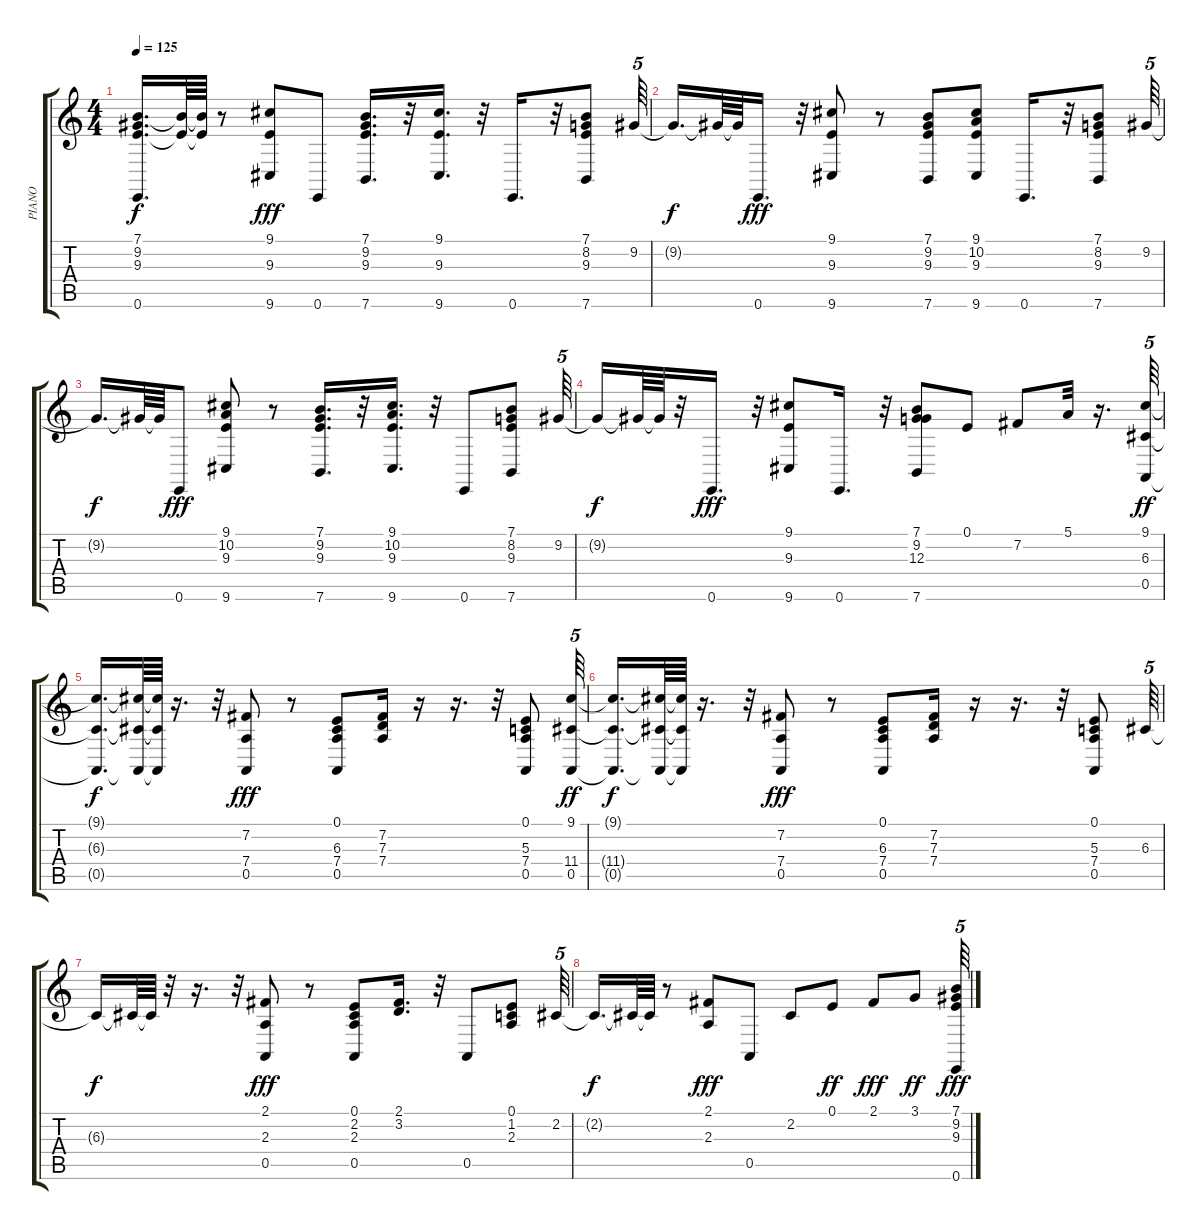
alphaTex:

\track ("PIANO" "PIANO") {instrument acousticgrandpiano}
\staff {score tabs}
\tuning (E4 B3 G3 D3 A2 E2) {hide}
\ts (4 4)
\tempo 125
\clef g2
\ks c
(7.1{t} 9.2{t} 9.3{t} 0.6{t}).16{d dy f} (7.1{t} 9.3{t}).64 (7.1{t} 9.3{t}).64 r.8 (9.1 9.3 9.6).8{dy fff} 0.6.8 (7.1 9.2 9.3 7.6).16{d} r.32 (9.1 9.3 9.6).16{d} r.32 0.6.16{d} r.32 (7.1 8.2 9.3 7.6).8 9.2.64{tu (5 4)} |
9.2{t}.16{d dy f} 9.2{t}.64 9.2{t}.64 0.6.16{d dy fff} r.32 (9.1 9.3 9.6).8 r.8 (7.1 9.2 9.3 7.6).8 (9.1 10.2 9.3 9.6).8 0.6.16{d} r.32 (7.1 8.2 9.3 7.6).8 9.2.64{tu (5 4)} |
9.2{t}.16{d dy f} 9.2{t}.64 9.2{t}.64 0.6.8{dy fff} (9.1 10.2 9.3 9.6).8 r.8 (7.1 9.2 9.3 7.6).16{d} r.32 (9.1 10.2 9.3 9.6).16{d} r.32 0.6.8 (7.1 8.2 9.3 7.6).8 9.2.64{tu (5 4)} |
9.2{t}.16{dy f} 9.2{t}.64 9.2{t}.64 r.32 0.6.16{d dy fff} r.32 (9.1 9.3 9.6).8 0.6.16{d} r.32 (7.1 9.2 12.3 7.6).8 0.1.8 7.2.8 5.1.32 r.16{d} (9.1 6.3 0.5).64{tu (5 4) dy ff} |
(9.1{t} 6.3{t} 0.5{t}).16{d dy f} (9.1{t} 6.3{t} 0.5{t}).64 (9.1{t} 6.3{t} 0.5{t}).64 r.16{d} r.32 (7.2 7.4 0.5).8{dy fff} r.8 (0.1 6.3 7.4 0.5).8 (7.2 7.3 7.4).16 r.16 r.16{d} r.32 (0.1 5.3 7.4 0.5).8 (9.1 11.4 0.5).64{tu (5 4) dy ff} |
(9.1{t} 11.4{t} 0.5{t}).16{d dy f} (9.1{t} 11.4{t} 0.5{t}).64 (9.1{t} 11.4{t} 0.5{t}).64 r.16{d} r.32 (7.2 7.4 0.5).8{dy fff} r.8 (0.1 6.3 7.4 0.5).8 (7.2 7.3 7.4).16 r.16 r.16{d} r.32 (0.1 5.3 7.4 0.5).8 6.3.64{tu (5 4)} |
6.3{t}.16{dy f} 6.3{t}.64 6.3{t}.64 r.32 r.16{d} r.32 (2.1 2.3 0.5).8{dy fff} r.8 (0.1 2.2 2.3 0.5).8 (2.1 3.2).16{d} r.32 0.5.8 (0.1 1.2 2.3).8 2.2.64{tu (5 4)} |
2.2{t}.16{d dy f} 2.2{t}.64 2.2{t}.64 r.8 (2.1 2.3).8{dy fff} 0.5.8 2.2.8 0.1.8{dy ff} 2.1.8{dy fff} 3.1.8{dy ff} (7.1 9.2 9.3 0.6).64{tu (5 4) dy fff}
